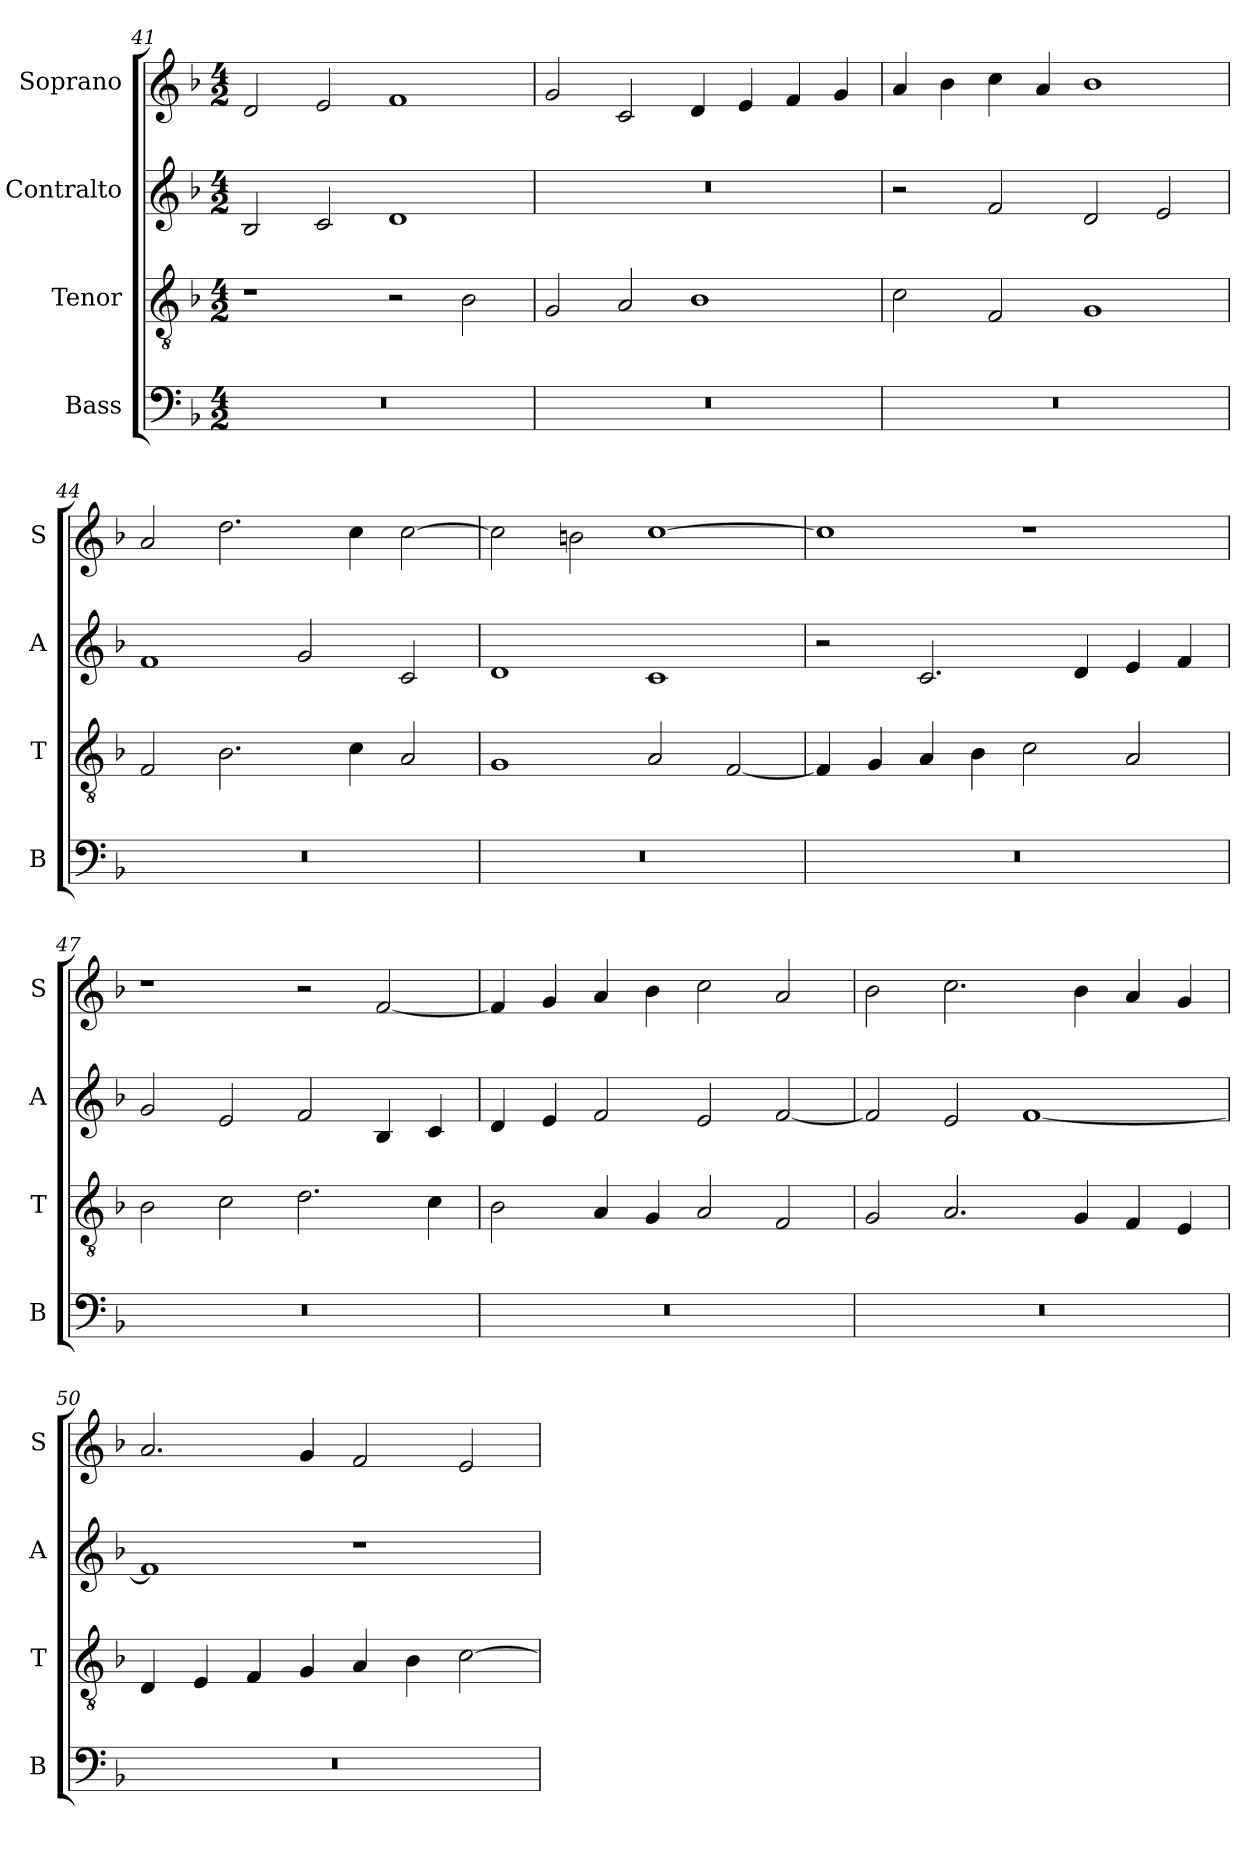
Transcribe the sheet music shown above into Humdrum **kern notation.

**kern	**kern	**kern	**kern
*part4	*part3	*part2	*part1
*staff4	*staff3	*staff2	*staff1
*I"Bass	*I"Tenor	*I"Contralto	*I"Soprano
*I'B	*I'T	*I'A	*I'S
*clefF4	*clefGv2	*clefG2	*clefG2
*k[b-]	*k[b-]	*k[b-]	*k[b-]
*F:ion	*F:ion	*F:ion	*F:ion
*M4/2	*M4/2	*M4/2	*M4/2
=41	=41	=41	=41
0r	1r	2B-	2d
.	.	2c	2e
.	2r	1d	1f
.	2B-	.	.
=42	=42	=42	=42
0r	2G	0r	2g
.	2A	.	2c
.	1B-	.	4d
.	.	.	4e
.	.	.	4f
.	.	.	4g
=43	=43	=43	=43
0r	2c	2r	4a
.	.	.	4b-
.	2F	2f	4cc
.	.	.	4a
.	1G	2d	1b-
.	.	2e	.
=44	=44	=44	=44
0r	2F	1f	2a
.	2.B-	.	2.dd
.	.	2g	.
.	4c	.	4cc
.	2A	2c	[2cc
=45	=45	=45	=45
0r	1G	1d	2cc]
.	.	.	2bn
.	2A	1c	[1cc
.	[2F	.	.
=46	=46	=46	=46
0r	4F]	2r	1cc]
.	4G	.	.
.	4A	2.c	.
.	4B-	.	.
.	2c	.	1r
.	.	4d	.
.	2A	4e	.
.	.	4f	.
=47	=47	=47	=47
0r	2B-	2g	1r
.	2c	2e	.
.	2.d	2f	2r
.	.	4B-	[2f
.	4c	4c	.
=48	=48	=48	=48
0r	2B-	4d	4f]
.	.	4e	4g
.	4A	2f	4a
.	4G	.	4b-
.	2A	2e	2cc
.	2F	[2f	2a
=49	=49	=49	=49
0r	2G	2f]	2b-
.	2.A	2e	2.cc
.	.	[1f	.
.	4G	.	4b-
.	4F	.	4a
.	4E	.	4g
=50	=50	=50	=50
0r	4D	1f]	2.a
.	4E	.	.
.	4F	.	.
.	4G	.	4g
.	4A	1r	2f
.	4B-	.	.
.	[2c	.	2e
=	=	=	=
*-	*-	*-	*-
